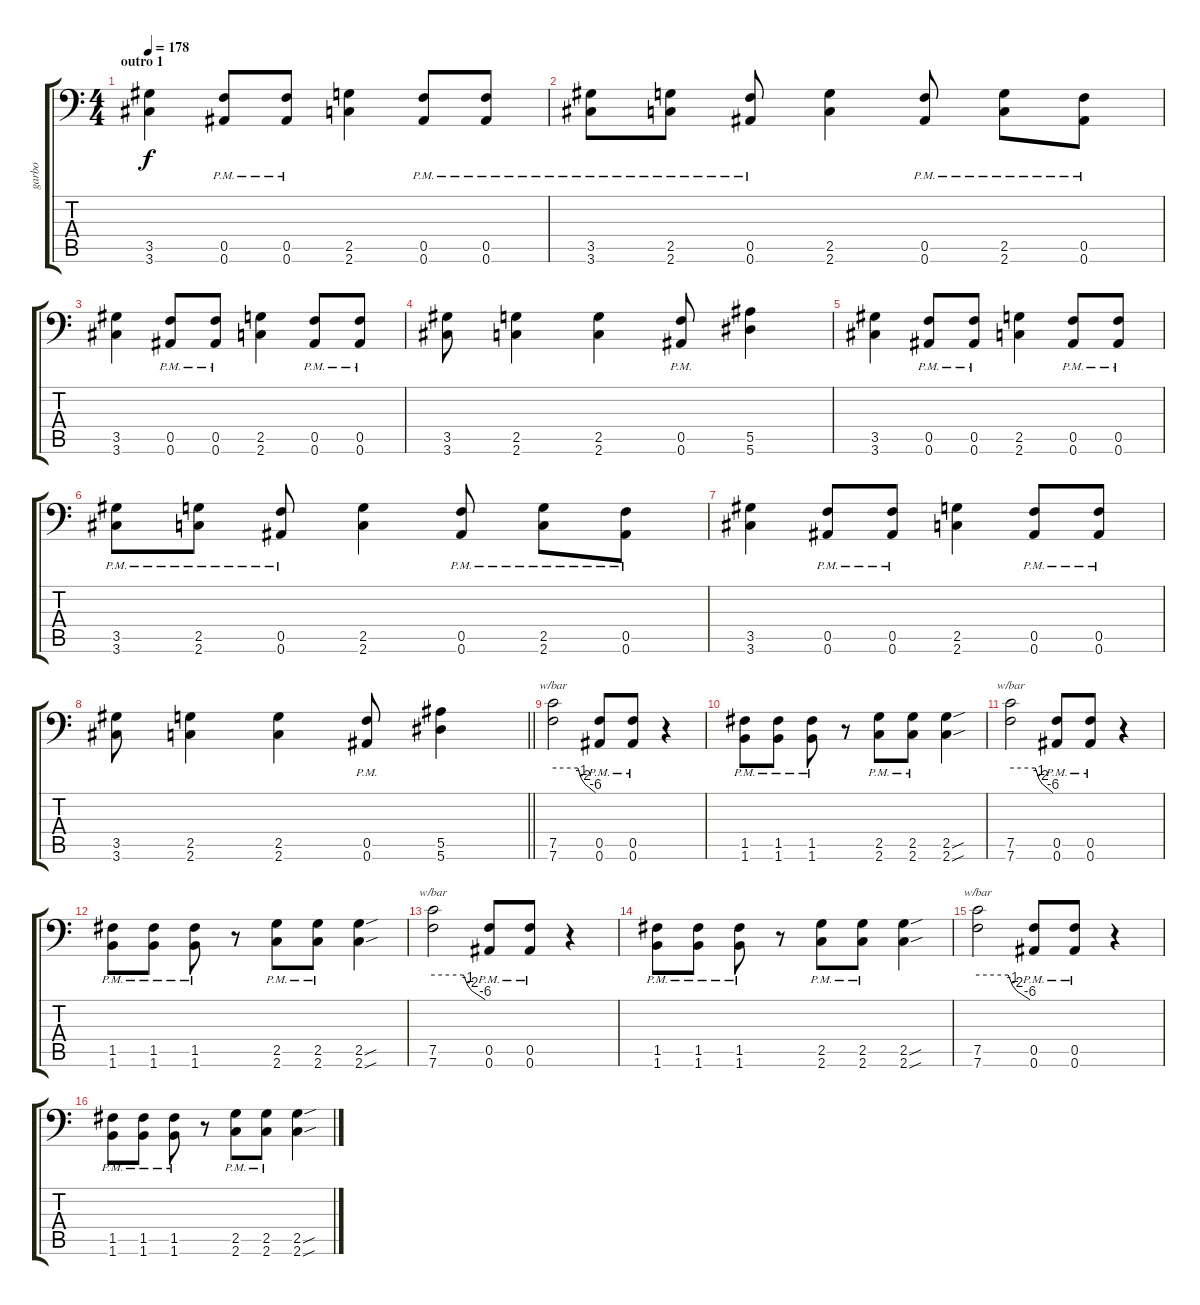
\track ("garbo" "garbo") {solo instrument distortionguitar}
\staff {score tabs}
\tuning (C4 G3 Eb3 Bb2 F2 Bb1) {hide}
\ts (4 4)
\section ("" "outro 1")
\tempo 178
\clef f4
\ks c
(3.5 3.6).4{dy f} (0.5{pm} 0.6{pm}).8 (0.5{pm} 0.6{pm}).8 (2.5 2.6).4 (0.5{pm} 0.6{pm}).8 (0.5{pm} 0.6{pm}).8 |
(3.5{pm} 3.6{pm}).8 (2.5{pm} 2.6{pm}).8 (0.5{pm} 0.6{pm}).8 (2.5 2.6).4 (0.5{pm} 0.6{pm}).8 (2.5{pm} 2.6{pm}).8 (0.5{pm} 0.6{pm}).8 |
(3.5 3.6).4 (0.5{pm} 0.6{pm}).8 (0.5{pm} 0.6{pm}).8 (2.5 2.6).4 (0.5{pm} 0.6{pm}).8 (0.5{pm} 0.6{pm}).8 |
(3.5 3.6).8 (2.5 2.6).4 (2.5 2.6).4 (0.5{pm} 0.6{pm}).8 (5.5 5.6).4 |
(3.5 3.6).4 (0.5{pm} 0.6{pm}).8 (0.5{pm} 0.6{pm}).8 (2.5 2.6).4 (0.5{pm} 0.6{pm}).8 (0.5{pm} 0.6{pm}).8 |
(3.5{pm} 3.6{pm}).8 (2.5{pm} 2.6{pm}).8 (0.5{pm} 0.6{pm}).8 (2.5 2.6).4 (0.5{pm} 0.6{pm}).8 (2.5{pm} 2.6{pm}).8 (0.5{pm} 0.6{pm}).8 |
(3.5 3.6).4 (0.5{pm} 0.6{pm}).8 (0.5{pm} 0.6{pm}).8 (2.5 2.6).4 (0.5{pm} 0.6{pm}).8 (0.5{pm} 0.6{pm}).8 |
\barLineRight lightlight
(3.5 3.6).8 (2.5 2.6).4 (2.5 2.6).4 (0.5{pm} 0.6{pm}).8 (5.5 5.6).4 |
(7.5 7.6).2{tbe (custom default 0 0 35 0 40 -4 45 -8 60 -24)} (0.5{pm} 0.6{pm}).8 (0.5{pm} 0.6{pm}).8 r.4 |
(1.5{pm} 1.6{pm}).8 (1.5{pm} 1.6{pm}).8 (1.5{pm} 1.6{pm}).8 r.8 (2.5{pm} 2.6{pm}).8 (2.5{pm} 2.6{pm}).8 (2.5{sou} 2.6{sou}).4 |
(7.5 7.6).2{tbe (custom default 0 0 35 0 40 -4 45 -8 60 -24)} (0.5{pm} 0.6{pm}).8 (0.5{pm} 0.6{pm}).8 r.4 |
(1.5{pm} 1.6{pm}).8 (1.5{pm} 1.6{pm}).8 (1.5{pm} 1.6{pm}).8 r.8 (2.5{pm} 2.6{pm}).8 (2.5{pm} 2.6{pm}).8 (2.5{sou} 2.6{sou}).4 |
(7.5 7.6).2{tbe (custom default 0 0 35 0 40 -4 45 -8 60 -24)} (0.5{pm} 0.6{pm}).8 (0.5{pm} 0.6{pm}).8 r.4 |
(1.5{pm} 1.6{pm}).8 (1.5{pm} 1.6{pm}).8 (1.5{pm} 1.6{pm}).8 r.8 (2.5{pm} 2.6{pm}).8 (2.5{pm} 2.6{pm}).8 (2.5{sou} 2.6{sou}).4 |
(7.5 7.6).2{tbe (custom default 0 0 35 0 40 -4 45 -8 60 -24)} (0.5{pm} 0.6{pm}).8 (0.5{pm} 0.6{pm}).8 r.4 |
(1.5{pm} 1.6{pm}).8 (1.5{pm} 1.6{pm}).8 (1.5{pm} 1.6{pm}).8 r.8 (2.5{pm} 2.6{pm}).8 (2.5{pm} 2.6{pm}).8 (2.5{sou} 2.6{sou}).4
